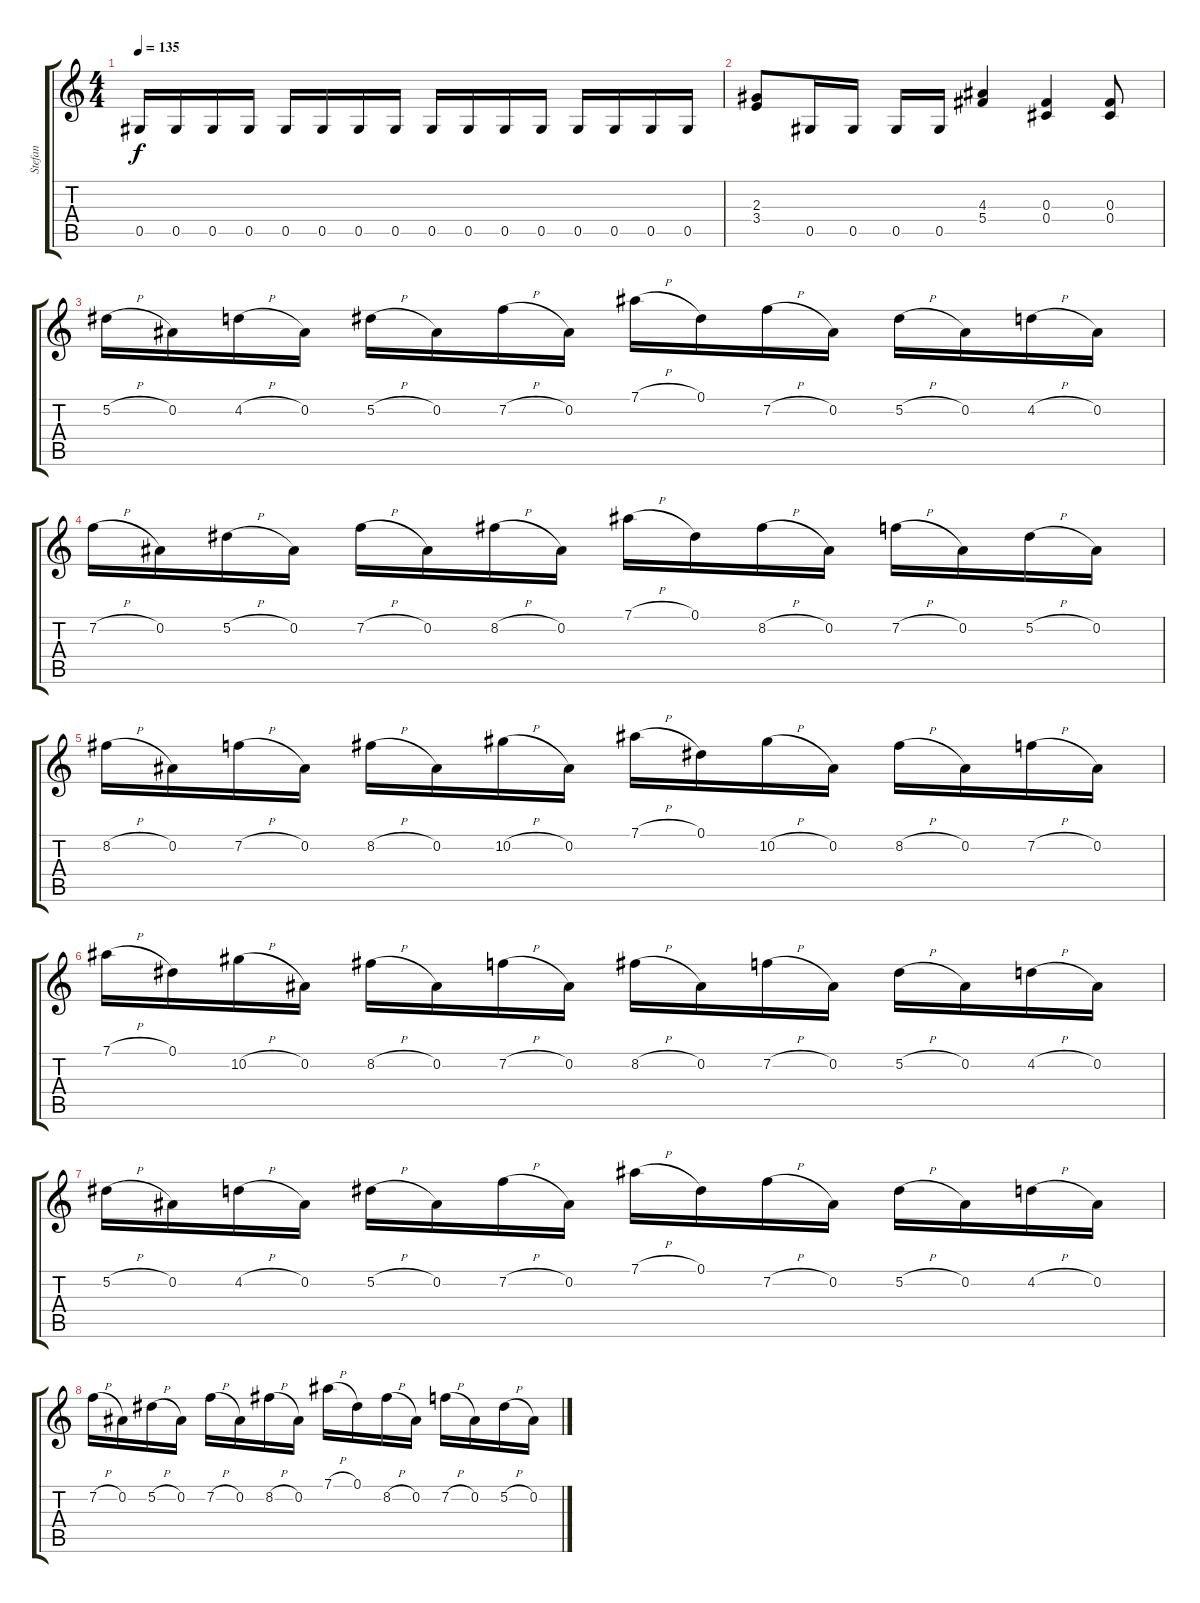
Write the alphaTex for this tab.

\track ("Stefan" "Stefan") {instrument distortionguitar}
\staff {score tabs}
\tuning (Eb4 Bb3 Gb3 Db3 Ab2 Eb2) {hide}
\ts (4 4)
\tempo 135
\clef g2
\ks c
0.5.16{dy f} 0.5.16 0.5.16 0.5.16 0.5.16 0.5.16 0.5.16 0.5.16 0.5.16 0.5.16 0.5.16 0.5.16 0.5.16 0.5.16 0.5.16 0.5.16 |
(2.3 3.4).8 0.5.16 0.5.16 0.5.16 0.5.16 (4.3 5.4).4 (0.3 0.4).4 (0.3 0.4).8 |
5.2{h}.16 0.2.16 4.2{h}.16 0.2.16 5.2{h}.16 0.2.16 7.2{h}.16 0.2.16 7.1{h}.16 0.1.16 7.2{h}.16 0.2.16 5.2{h}.16 0.2.16 4.2{h}.16 0.2.16 |
7.2{h}.16 0.2.16 5.2{h}.16 0.2.16 7.2{h}.16 0.2.16 8.2{h}.16 0.2.16 7.1{h}.16 0.1.16 8.2{h}.16 0.2.16 7.2{h}.16 0.2.16 5.2{h}.16 0.2.16 |
8.2{h}.16 0.2.16 7.2{h}.16 0.2.16 8.2{h}.16 0.2.16 10.2{h}.16 0.2.16 7.1{h}.16 0.1.16 10.2{h}.16 0.2.16 8.2{h}.16 0.2.16 7.2{h}.16 0.2.16 |
7.1{h}.16 0.1.16 10.2{h}.16 0.2.16 8.2{h}.16 0.2.16 7.2{h}.16 0.2.16 8.2{h}.16 0.2.16 7.2{h}.16 0.2.16 5.2{h}.16 0.2.16 4.2{h}.16 0.2.16 |
5.2{h}.16 0.2.16 4.2{h}.16 0.2.16 5.2{h}.16 0.2.16 7.2{h}.16 0.2.16 7.1{h}.16 0.1.16 7.2{h}.16 0.2.16 5.2{h}.16 0.2.16 4.2{h}.16 0.2.16 |
7.2{h}.16 0.2.16 5.2{h}.16 0.2.16 7.2{h}.16 0.2.16 8.2{h}.16 0.2.16 7.1{h}.16 0.1.16 8.2{h}.16 0.2.16 7.2{h}.16 0.2.16 5.2{h}.16 0.2.16
